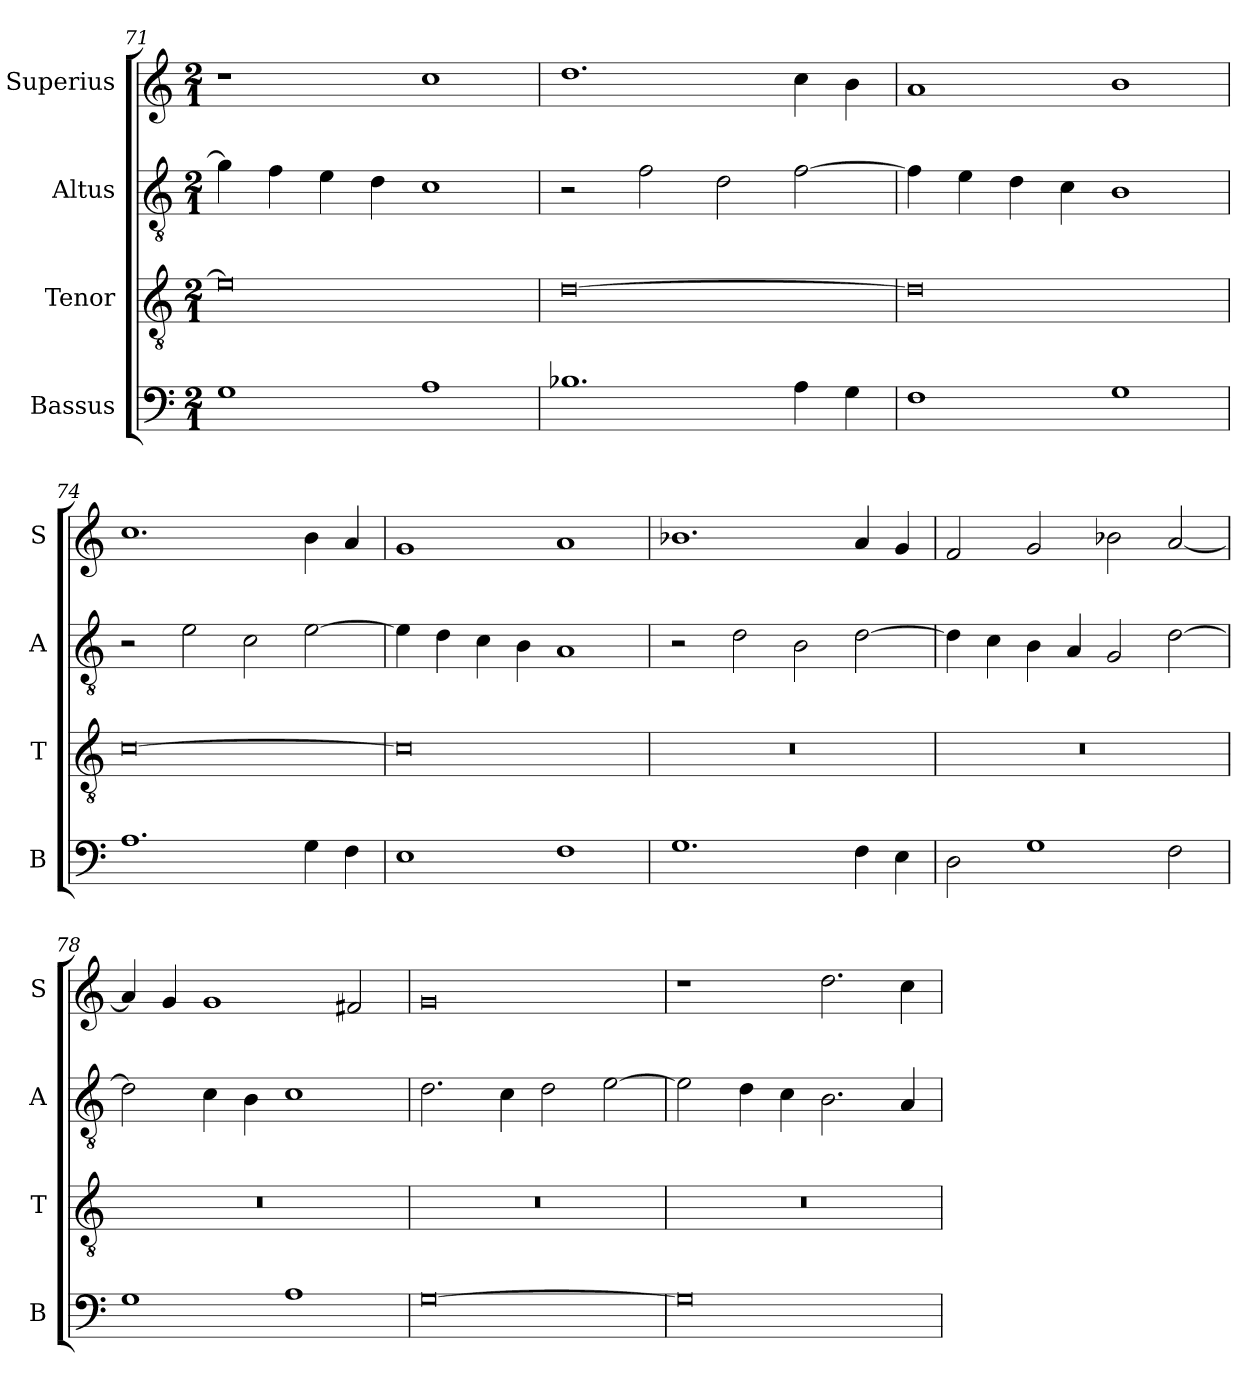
**kern	**kern	**kern	**kern
*part4	*part3	*part2	*part1
*staff4	*staff3	*staff2	*staff1
*I"Bassus	*I"Tenor	*I"Altus	*I"Superius
*I'B	*I'T	*I'A	*I'S
*clefF4	*clefGv2	*clefGv2	*clefG2
*k[]	*k[]	*k[]	*k[]
*M2/1	*M2/1	*M2/1	*M2/1
=71	=71	=71	=71
1G	0e]	4g\]	1r
.	.	4f\	.
.	.	4e\	.
.	.	4d\	.
1A	.	1c	1cc
=72	=72	=72	=72
1.B-X	[0d	2r	1.dd
.	.	2f\	.
.	.	2d\	.
4A\	.	[2f\	4cc\
4G\	.	.	4b\
=73	=73	=73	=73
1F	0d]	4f\]	1a
.	.	4e\	.
.	.	4d\	.
.	.	4c\	.
1G	.	1B	1b
=74	=74	=74	=74
1.A	[0c	2r	1.cc
.	.	2e\	.
.	.	2c\	.
4G\	.	[2e\	4b\
4F\	.	.	4a/
=75	=75	=75	=75
1E	0c]	4e\]	1g
.	.	4d\	.
.	.	4c\	.
.	.	4B\	.
1F	.	1A	1a
=76	=76	=76	=76
1.G	0r	2r	1.b-X
.	.	2d\	.
.	.	2B\	.
4F\	.	[2d\	4a/
4E\	.	.	4g/
=77	=77	=77	=77
2D\	0r	4d\]	2f/
.	.	4c\	.
1G	.	4B\	2g/
.	.	4A/	.
.	.	2G/	2b-X\
2F\	.	[2d\	[2a/
=78	=78	=78	=78
1G	0r	2d\]	4a/]
.	.	.	4g/
.	.	4c\	1g
.	.	4B\	.
1A	.	1c	.
.	.	.	2f#X/
=79	=79	=79	=79
[0G	0r	2.d\	0g
.	.	4c\	.
.	.	2d\	.
.	.	[2e\	.
=80	=80	=80	=80
0G]	0r	2e\]	1r
.	.	4d\	.
.	.	4c\	.
.	.	2.B\	2.dd\
.	.	4A/	4cc\
=	=	=	=
*-	*-	*-	*-
